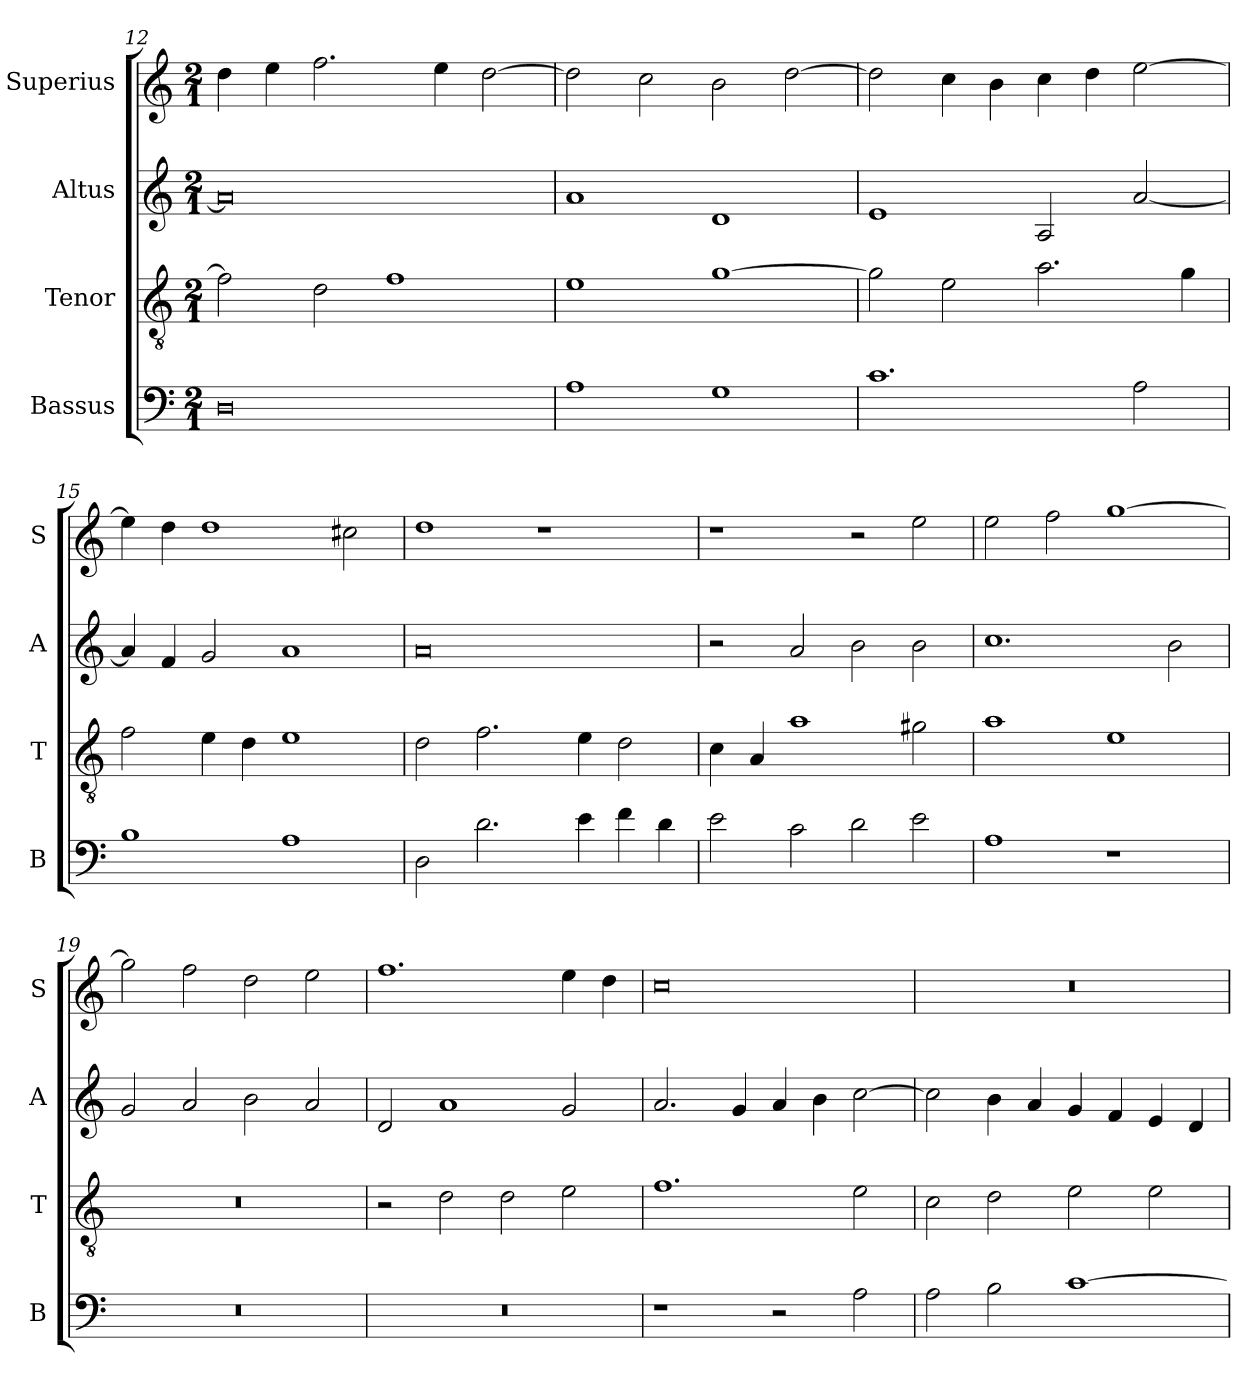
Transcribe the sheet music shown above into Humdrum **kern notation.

**kern	**kern	**kern	**kern
*part4	*part3	*part2	*part1
*staff4	*staff3	*staff2	*staff1
*I"Bassus	*I"Tenor	*I"Altus	*I"Superius
*I'B	*I'T	*I'A	*I'S
*clefF4	*clefGv2	*clefG2	*clefG2
*k[]	*k[]	*k[]	*k[]
*C:	*C:	*C:	*C:
*M2/1	*M2/1	*M2/1	*M2/1
=12	=12	=12	=12
0D	2f]	0a]	4dd
.	.	.	4ee
.	2d	.	2.ff
.	1f	.	.
.	.	.	4ee
.	.	.	[2dd
=13	=13	=13	=13
1A	1e	1a	2dd]
.	.	.	2cc
1G	[1g	1d	2b
.	.	.	[2dd
=14	=14	=14	=14
1.c	2g]	1e	2dd]
.	2e	.	4cc
.	.	.	4b
.	2.a	2A	4cc
.	.	.	4dd
2A	.	[2a	[2ee
.	4g	.	.
=15	=15	=15	=15
1B	2f	4a]	4ee]
.	.	4f	4dd
.	4e	2g	1dd
.	4d	.	.
1A	1e	1a	.
.	.	.	2cc#X
=16	=16	=16	=16
2D	2d	0a	1dd
2.d	2.f	.	.
.	.	.	1r
4e	4e	.	.
4f	2d	.	.
4d	.	.	.
=17	=17	=17	=17
2e	4c	2r	1r
.	4A	.	.
2c	1a	2a	.
2d	.	2b	2r
2e	2g#X	2b	2ee
=18	=18	=18	=18
1A	1a	1.cc	2ee
.	.	.	2ff
1r	1e	.	[1gg
.	.	2b	.
=19	=19	=19	=19
0r	0r	2g	2gg]
.	.	2a	2ff
.	.	2b	2dd
.	.	2a	2ee
=20	=20	=20	=20
0r	2r	2d	1.ff
.	2d	1a	.
.	2d	.	.
.	2e	2g	4ee
.	.	.	4dd
=21	=21	=21	=21
1r	1.f	2.a	0cc
.	.	4g	.
2r	.	4a	.
.	.	4b	.
2A	2e	[2cc	.
=22	=22	=22	=22
2A	2c	2cc]	0r
2B	2d	4b	.
.	.	4a	.
[1c	2e	4g	.
.	.	4f	.
.	2e	4e	.
.	.	4d	.
=	=	=	=
*-	*-	*-	*-
